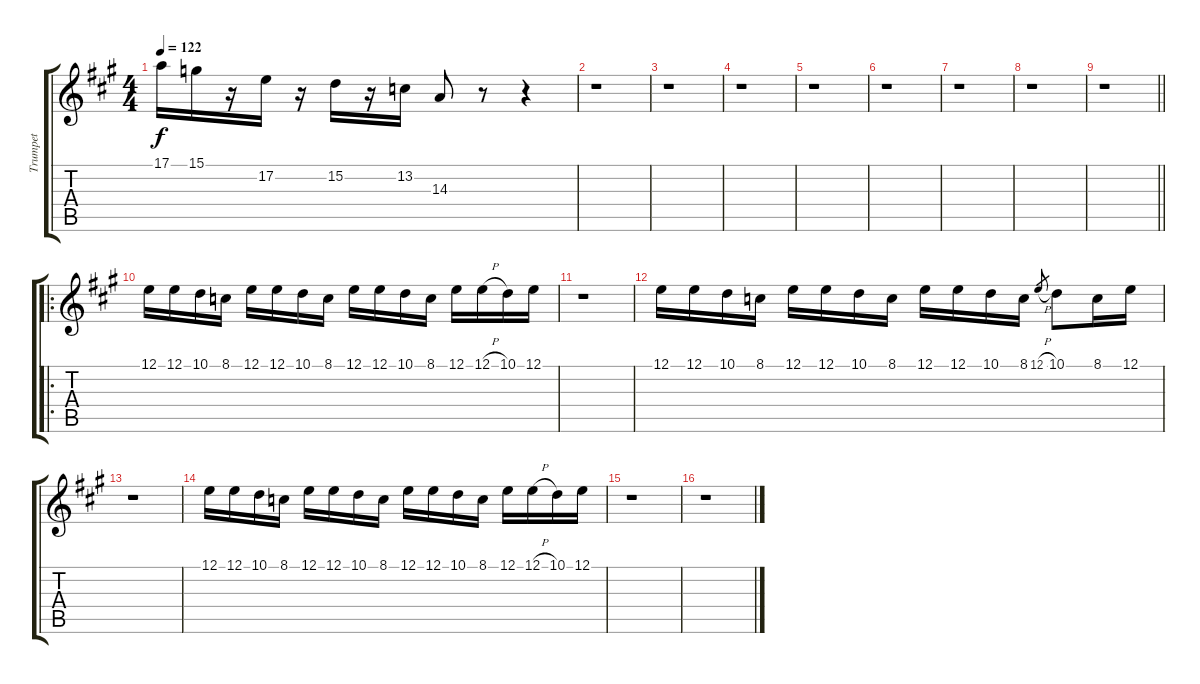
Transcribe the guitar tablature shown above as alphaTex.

\track ("Trumpet" "Trumpet") {instrument trumpet}
\staff {score tabs}
\tuning (E4 B3 G3 D3 A2 E2) {hide}
\ts (4 4)
\tempo 122
\clef g2
\ks a
17.1.16{dy f instrument trumpet} 15.1.16 r.16 17.2.16 r.16 15.2.16 r.16 13.2.16 14.3.8 r.8 r.4 |
r.1 |
r.1 |
r.1 |
r.1 |
r.1 |
r.1 |
r.1 |
\barLineRight lightlight
r.1 |
\ro
12.1.16 12.1.16 10.1.16 8.1.16 12.1.16 12.1.16 10.1.16 8.1.16 12.1.16 12.1.16 10.1.16 8.1.16 12.1.16 12.1{h}.16 10.1.16 12.1.16 |
r.1 |
12.1.16 12.1.16 10.1.16 8.1.16 12.1.16 12.1.16 10.1.16 8.1.16 12.1.16 12.1.16 10.1.16 8.1.16 12.1{h}.8{gr} 10.1.8 8.1.16 12.1.16 |
r.1 |
12.1.16 12.1.16 10.1.16 8.1.16 12.1.16 12.1.16 10.1.16 8.1.16 12.1.16 12.1.16 10.1.16 8.1.16 12.1.16 12.1{h}.16 10.1.16 12.1.16 |
r.1 |
r.1
